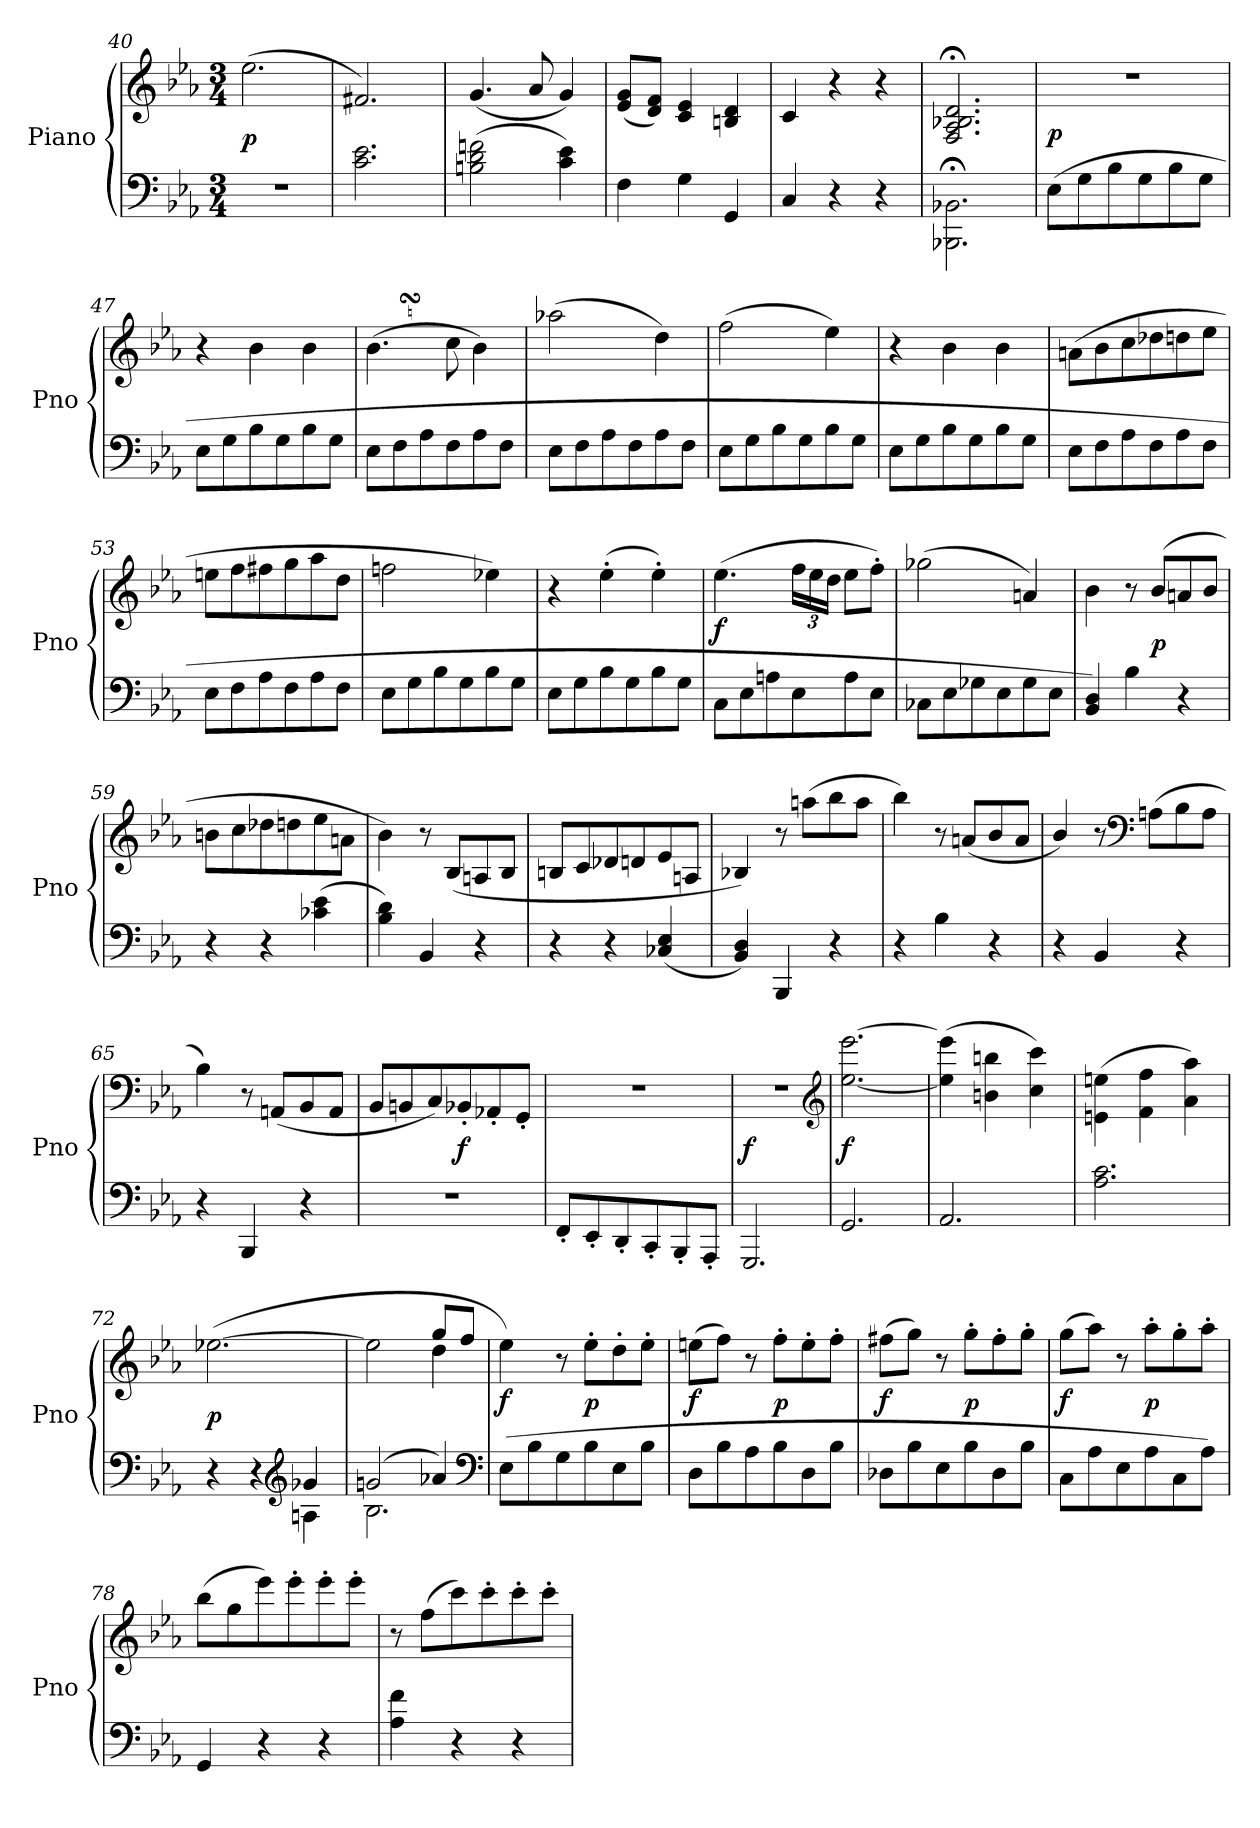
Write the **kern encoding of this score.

**kern	**kern	**dynam
*part1	*part1	*part1
*staff2	*staff1	*staff1/2
*I"Piano	*	*
*I'Pno	*	*
*clefF4	*clefG2	*
*k[b-e-a-]	*k[b-e-a-]	*
*c:	*c:	*
*M3/4	*M3/4	*
=40	=40	=40
2.r	(2.ee-	p
=41	=41	=41
2.c 2.e-	2.f#X)	.
=42	=42	=42
(2Bn 2d 2fn	(4.g	.
.	8a-	.
4c 4e-)	4g)	.
=43	=43	=43
4F	(8e- 8gL	.
.	8d 8fJ)	.
4G	4c 4e-	.
4GG	4Bn 4d	.
=44	=44	=44
4C	4c	.
4r	4r	.
4r	4r	.
=45	=45	=45
2.BBB-X;\ 2.BB-X;\	2.F;</ 2.A-;</ 2.B-X;</ 2.d;</	.
=46	=46	=46
(8E-L	2.r	p
8G	.	.
8B-	.	.
8G	.	.
8B-	.	.
8GJ	.	.
=47	=47	=47
8E-L	4r	.
8G	.	.
8B-	4b-	.
8G	.	.
8B-	4b-	.
8GJ	.	.
=48	=48	=48
8E-L	(4.b-SSs	.
8F	.	.
8A-	.	.
8F	8cc	.
8A-	4b-)	.
8FJ	.	.
=49	=49	=49
8E-L	(2aa-X	.
8F	.	.
8A-	.	.
8F	.	.
8A-	4dd)	.
8FJ	.	.
=50	=50	=50
8E-L	(2ff	.
8G	.	.
8B-	.	.
8G	.	.
8B-	4ee-)	.
8GJ	.	.
=51	=51	=51
8E-L	4r	.
8G	.	.
8B-	4b-	.
8G	.	.
8B-	4b-	.
8GJ	.	.
=52	=52	=52
8E-L	(8anL	.
8F	8b-	.
8A-	8cc	.
8F	8dd-X	.
8A-	8ddn	.
8FJ	8ee-J	.
=53	=53	=53
8E-L	8eenL	.
8F	8ff	.
8A-	8ff#X	.
8F	8gg	.
8A-	8aa-	.
8FJ	8ddJ	.
=54	=54	=54
8E-L	2ffn	.
8G	.	.
8B-	.	.
8G	.	.
8B-	4ee-X)	.
8GJ	.	.
=55	=55	=55
8E-L	4r	.
8G	.	.
8B-	(4ee-'	.
8G	.	.
8B-	4ee-')	.
8GJ	.	.
=56	=56	=56
8CL	(4.ee-	f
8E-	.	.
8An	.	.
8E-	24ffLL	.
.	24ee-	.
.	24ddJJ	.
8A	8ee-L	.
8E-J	8ff'J)	.
=57	=57	=57
8C-XL	(2gg-X	.
8E-	.	.
8G-X	.	.
8E-	.	.
8G-	4an)	.
8E-J	.	.
=58	=58	=58
4BB- 4D)	4b-	.
4B-	8r	.
.	(8b-L	p
4r	8an	.
.	8b-J	.
=59	=59	=59
4r	8bnL	.
.	8cc	.
4r	8dd-X	.
.	8ddn	.
(4c-X 4e-	8ee-	.
.	8anJ	.
=60	=60	=60
4B- 4d)	4b-)	.
4BB-	8r	.
.	(8B-L	.
4r	8An	.
.	8B-J	.
=61	=61	=61
4r	8BnL	.
.	8c	.
4r	8d-X	.
.	8dn	.
(4C-X/ 4E-/	8e-	.
.	8AnJ	.
=62	=62	=62
4BB- 4D)	4B-X)	.
4BBB-	8r	.
.	(8aanL	.
4r	8bb-	.
.	8aaJ	.
=63	=63	=63
4r	4bb-)	.
4B-	8r	.
.	(<8anL	.
4r	8b-	.
.	8aJ	.
=64	=64	=64
4r	4b-/)	.
4BB-	8r	.
*	*clefF4	*
.	(8AnL	.
4r	8B-	.
.	8AJ	.
=65	=65	=65
4r	4B-)	.
4BBB-	8r	.
.	(8AAnL	.
4r	8BB-	.
.	8AAJ	.
=66	=66	=66
2.r	8BB-L	.
.	8BBn	.
.	8C)	.
.	8BB-X'	f
.	8AA-X'	.
.	8GG'J	.
=67	=67	=67
8FF'L	2.r	.
8EE-'	.	.
8DD'	.	.
8CC'	.	.
8BBB-'	.	.
8AAA-'J	.	.
=68	=68	=68
2.GGG	2.r	f
*	*clefG2	*
=69	=69	=69
2.GG	[2.ee- [2.eee-	f
=70	=70	=70
2.AA-	(4ee-] 4eee-]	.
.	4bn 4bbn	.
.	4cc 4ccc)	.
=71	=71	=71
2.A- 2.c	(4en\ 4een\	.
.	4f 4ff	.
.	4a- 4aa-)	.
=72	=72	=72
*^	*	*
4r	2ryy	([2.ee-X	p
4r	.	.	.
*clefG2	*	*	*
4g-X	4An	.	.
=73	=73	=73	=73
*	*	*^	*
(2gn	2.B-	2ryy	2ee-]	.
4a-X)	.	8ggL	4dd	.
.	.	8ffJ	.	.
*v	*v	*	*	*
*	*v	*v	*
*clefF4	*	*
=74	=74	=74
(8E-L	4ee-)	f
8B-	.	.
8G	8r	.
8B-	8ee-'L	p
8E-	8dd'	.
8B-J	8ee-'J	.
=75	=75	=75
8DL	(8eenL	f
8B-	8ffJ)	.
8A-	8r	.
8B-	8ff'L	p
8D	8ee'	.
8B-J	8ff'J	.
=76	=76	=76
8D-XL	(8ff#XL	f
8B-	8ggJ)	.
8E-	8r	.
8B-	8gg'L	p
8D-	8ff#'	.
8B-J	8gg'J	.
=77	=77	=77
8CL	(8ggL	f
8A-	8aa-J)	.
8E-	8r	.
8A-	8aa-'L	p
8C	8gg'	.
8A-J)	8aa-'J	.
=78	=78	=78
4GG	(8bb-L	.
.	8gg	.
4r	8eee-)	.
.	8eee-'	.
4r	8eee-'	.
.	8eee-'J	.
=79	=79	=79
4A- 4f	8r	.
.	(8ffL	.
4r	8ccc)	.
.	8ccc'	.
4r	8ccc'	.
.	8ccc'J	.
=	=	=
*-	*-	*-
